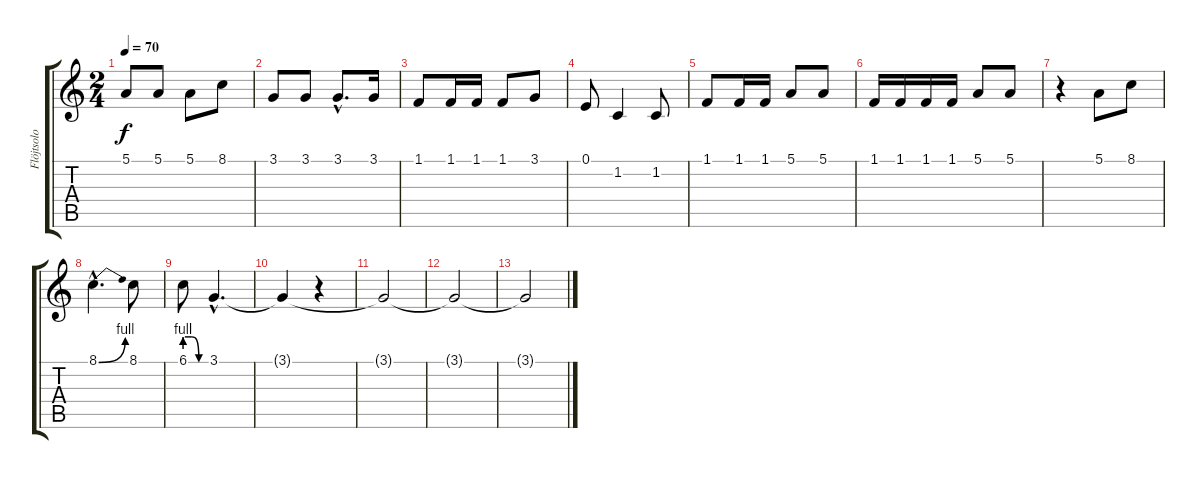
\track ("Flöjtsolo ala 70-tal" "Flöjtsolo ") {instrument flute}
\staff {score tabs}
\tuning (E4 B3 G3 D3 A2 E2) {hide}
\ts (2 4)
\tempo 70
\clef g2
\ks c
5.1.8{dy f} 5.1.8 5.1.8 8.1.8 |
3.1.8 3.1.8 3.1{hac}.8{d} 3.1.16 |
1.1.8 1.1.16 1.1.16 1.1.8 3.1.8 |
0.1.8 1.2.4 1.2.8 |
1.1.8 1.1.16 1.1.16 5.1.8 5.1.8 |
1.1.16 1.1.16 1.1.16 1.1.16 5.1.8 5.1.8 |
r.4 5.1.8 8.1.8 |
8.1{be (bend 0 0 60 4) hac}.4{d} 8.1.8 |
6.1{be (custom 0 4 20 4 40 0 60 0)}.8 3.1{hac}.4{d} |
3.1{t}.4{volume 10} r.4{volume 8} |
3.1{t}.2{volume 6} |
3.1{t}.2{volume 6} |
3.1{t}.2{volume 3}
